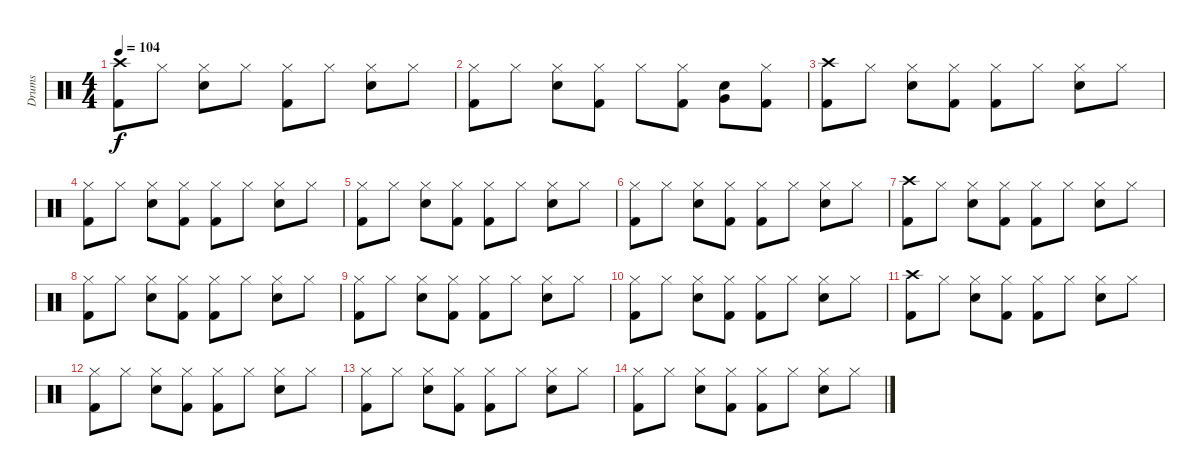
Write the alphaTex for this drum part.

\track ("Drums" "Drums") {instrument percussion}
\staff {score}
\articulation defaults
\ts (4 4)
\tempo 104
\clef neutral
\ks c
("Crash high (hit)" "Kick (hit) 2").8{dy f} "Hi-Hat (closed)".8 ("Hi-Hat (closed)" "Electric Snare (hit)").8 "Hi-Hat (closed)".8 ("Hi-Hat (closed)" "Kick (hit) 2").8 "Hi-Hat (closed)".8 ("Hi-Hat (closed)" "Electric Snare (hit)").8 "Hi-Hat (closed)".8 |
("Hi-Hat (closed)" "Kick (hit) 2").8 "Hi-Hat (closed)".8 ("Hi-Hat (closed)" "Electric Snare (hit)").8 ("Hi-Hat (closed)" "Kick (hit) 2").8 "Hi-Hat (closed)".8 ("Hi-Hat (closed)" "Kick (hit) 2").8 ("Electric Snare (hit)" "Very Low Tom (hit)").8 ("Hi-Hat (closed)" "Kick (hit) 2").8 |
("Crash high (hit)" "Kick (hit) 2").8 "Hi-Hat (closed)".8 ("Hi-Hat (closed)" "Electric Snare (hit)").8 ("Hi-Hat (closed)" "Kick (hit) 2").8 ("Hi-Hat (closed)" "Kick (hit) 2").8 "Hi-Hat (closed)".8 ("Hi-Hat (closed)" "Electric Snare (hit)").8 "Hi-Hat (closed)".8 |
("Hi-Hat (closed)" "Kick (hit) 2").8 "Hi-Hat (closed)".8 ("Hi-Hat (closed)" "Electric Snare (hit)").8 ("Hi-Hat (closed)" "Kick (hit) 2").8 ("Hi-Hat (closed)" "Kick (hit) 2").8 "Hi-Hat (closed)".8 ("Hi-Hat (closed)" "Electric Snare (hit)").8 "Hi-Hat (closed)".8 |
("Hi-Hat (closed)" "Kick (hit) 2").8 "Hi-Hat (closed)".8 ("Hi-Hat (closed)" "Electric Snare (hit)").8 ("Hi-Hat (closed)" "Kick (hit) 2").8 ("Hi-Hat (closed)" "Kick (hit) 2").8 "Hi-Hat (closed)".8 ("Hi-Hat (closed)" "Electric Snare (hit)").8 "Hi-Hat (closed)".8 |
("Hi-Hat (closed)" "Kick (hit) 2").8 "Hi-Hat (closed)".8 ("Hi-Hat (closed)" "Electric Snare (hit)").8 ("Hi-Hat (closed)" "Kick (hit) 2").8 ("Hi-Hat (closed)" "Kick (hit) 2").8 "Hi-Hat (closed)".8 ("Hi-Hat (closed)" "Electric Snare (hit)").8 "Hi-Hat (closed)".8 |
("Crash high (hit)" "Kick (hit) 2").8 "Hi-Hat (closed)".8 ("Hi-Hat (closed)" "Electric Snare (hit)").8 ("Hi-Hat (closed)" "Kick (hit) 2").8 ("Hi-Hat (closed)" "Kick (hit) 2").8 "Hi-Hat (closed)".8 ("Hi-Hat (closed)" "Electric Snare (hit)").8 "Hi-Hat (closed)".8 |
("Hi-Hat (closed)" "Kick (hit) 2").8 "Hi-Hat (closed)".8 ("Hi-Hat (closed)" "Electric Snare (hit)").8 ("Hi-Hat (closed)" "Kick (hit) 2").8 ("Hi-Hat (closed)" "Kick (hit) 2").8 "Hi-Hat (closed)".8 ("Hi-Hat (closed)" "Electric Snare (hit)").8 "Hi-Hat (closed)".8 |
("Hi-Hat (closed)" "Kick (hit) 2").8 "Hi-Hat (closed)".8 ("Hi-Hat (closed)" "Electric Snare (hit)").8 ("Hi-Hat (closed)" "Kick (hit) 2").8 ("Hi-Hat (closed)" "Kick (hit) 2").8 "Hi-Hat (closed)".8 ("Hi-Hat (closed)" "Electric Snare (hit)").8 "Hi-Hat (closed)".8 |
("Hi-Hat (closed)" "Kick (hit) 2").8 "Hi-Hat (closed)".8 ("Hi-Hat (closed)" "Electric Snare (hit)").8 ("Hi-Hat (closed)" "Kick (hit) 2").8 ("Hi-Hat (closed)" "Kick (hit) 2").8 "Hi-Hat (closed)".8 ("Hi-Hat (closed)" "Electric Snare (hit)").8 "Hi-Hat (closed)".8 |
("Crash high (hit)" "Kick (hit) 2").8 "Hi-Hat (closed)".8 ("Hi-Hat (closed)" "Electric Snare (hit)").8 ("Hi-Hat (closed)" "Kick (hit) 2").8 ("Hi-Hat (closed)" "Kick (hit) 2").8 "Hi-Hat (closed)".8 ("Hi-Hat (closed)" "Electric Snare (hit)").8 "Hi-Hat (closed)".8 |
("Hi-Hat (closed)" "Kick (hit) 2").8 "Hi-Hat (closed)".8 ("Hi-Hat (closed)" "Electric Snare (hit)").8 ("Hi-Hat (closed)" "Kick (hit) 2").8 ("Hi-Hat (closed)" "Kick (hit) 2").8 "Hi-Hat (closed)".8 ("Hi-Hat (closed)" "Electric Snare (hit)").8 "Hi-Hat (closed)".8 |
("Hi-Hat (closed)" "Kick (hit) 2").8 "Hi-Hat (closed)".8 ("Hi-Hat (closed)" "Electric Snare (hit)").8 ("Hi-Hat (closed)" "Kick (hit) 2").8 ("Hi-Hat (closed)" "Kick (hit) 2").8 "Hi-Hat (closed)".8 ("Hi-Hat (closed)" "Electric Snare (hit)").8 "Hi-Hat (closed)".8 |
("Hi-Hat (closed)" "Kick (hit) 2").8 "Hi-Hat (closed)".8 ("Hi-Hat (closed)" "Electric Snare (hit)").8 ("Hi-Hat (closed)" "Kick (hit) 2").8 ("Hi-Hat (closed)" "Kick (hit) 2").8 "Hi-Hat (closed)".8 ("Hi-Hat (closed)" "Electric Snare (hit)").8 "Hi-Hat (closed)".8
